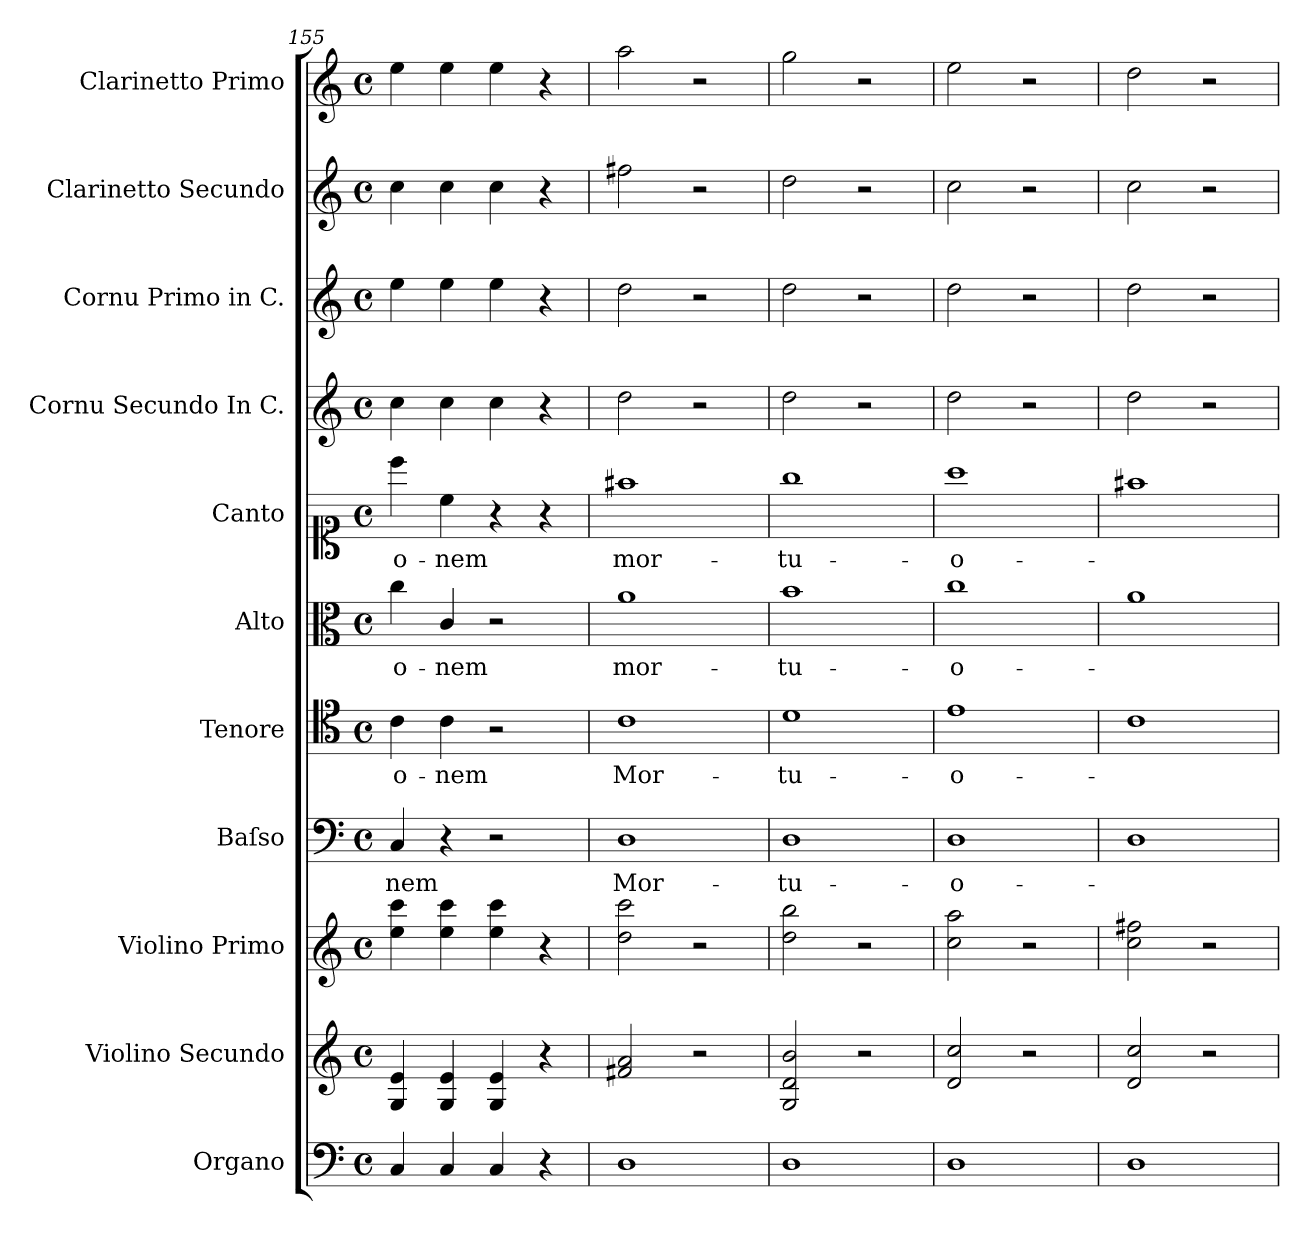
**kern	**kern	**kern	**kern	**text	**kern	**text	**kern	**text	**kern	**text	**kern	**kern	**kern	**kern
*part11	*part10	*part9	*part8	*part8	*part7	*part7	*part6	*part6	*part5	*part5	*part4	*part3	*part2	*part1
*staff11	*staff10	*staff9	*staff8	*staff8	*staff7	*staff7	*staff6	*staff6	*staff5	*staff5	*staff4	*staff3	*staff2	*staff1
*I"Organo	*I"Violino Secundo	*I"Violino Primo	*I"Baſso	*	*I"Tenore	*	*I"Alto	*	*I"Canto	*	*I"Cornu Secundo In C.	*I"Cornu Primo in C.	*I"Clarinetto Secundo	*I"Clarinetto Primo
*I'org	*I'vl 2	*I'vl 1	*I'B	*	*I'T	*	*I'A	*	*	*	*I'cor 2 in C	*I'cor 1 in C	*I'cl 2	*I'cl 1
*clefF4	*clefG2	*clefG2	*clefF4	*	*clefC4	*	*clefC3	*	*clefC1	*	*clefG2	*clefG2	*clefG2	*clefG2
*	*	*	*	*	*	*	*	*	*	*	*ITrd8c12	*ITrd8c12	*	*
*k[]	*k[]	*k[]	*k[]	*	*k[]	*	*k[]	*	*k[]	*	*k[]	*k[]	*k[]	*k[]
*C:	*C:	*C:	*C:	*	*C:	*	*C:	*	*C:	*	*C:	*C:	*C:	*C:
*M4/4	*M4/4	*M4/4	*M4/4	*	*M4/4	*	*M4/4	*	*M4/4	*	*M4/4	*M4/4	*M4/4	*M4/4
*met(c)	*met(c)	*met(c)	*met(c)	*	*met(c)	*	*met(c)	*	*met(c)	*	*met(c)	*met(c)	*met(c)	*met(c)
=155	=155	=155	=155	=155	=155	=155	=155	=155	=155	=155	=155	=155	=155	=155
!	!	!	!	!	!	!LO:LY:i	!	!	!	!LO:LY:i	!	!	!	!
4C/	4G/ 4e/	4ee\ 4ccc\	4C/	-nem	4c\	-o-	4cc\	-o-	4ccc\	-o-	4c\	4e\	4cc\	4ee\
!	!	!	!	!	!	!LO:LY:i	!	!	!	!LO:LY:i	!	!	!	!
4C/	4G/ 4e/	4ee\ 4ccc\	4r	.	4c\	-nem	4c/	-nem	4cc\	-nem	4c\	4e\	4cc\	4ee\
4C/	4G/ 4e/	4ee\ 4ccc\	2r	.	2r	.	2r	.	4r	.	4c\	4e\	4cc\	4ee\
4r	4r	4r	.	.	.	.	.	.	4r	.	4r	4r	4r	4r
=156	=156	=156	=156	=156	=156	=156	=156	=156	=156	=156	=156	=156	=156	=156
1D	2f#X/ 2a/	2dd\ 2ccc\	1D	Mor-	1c	Mor-	1a	mor-	1ff#X	mor-	2d\	2d\	2ff#X\	2aa\
.	2r	2r	.	.	.	.	.	.	.	.	2r	2r	2r	2r
=157	=157	=157	=157	=157	=157	=157	=157	=157	=157	=157	=157	=157	=157	=157
1D	2G/ 2d/ 2b/	2dd\ 2bb\	1D	-tu-	1d	-tu-	1b	-tu-	1gg	-tu-	2d\	2d\	2dd\	2gg\
.	2r	2r	.	.	.	.	.	.	.	.	2r	2r	2r	2r
=158	=158	=158	=158	=158	=158	=158	=158	=158	=158	=158	=158	=158	=158	=158
1D	2d/ 2cc/	2cc\ 2aa\	1D	-o-	1e	-o-	1cc	-o-	1aa	-o-	2d\	2d\	2cc\	2ee\
.	2r	2r	.	.	.	.	.	.	.	.	2r	2r	2r	2r
=159	=159	=159	=159	=159	=159	=159	=159	=159	=159	=159	=159	=159	=159	=159
1D	2d/ 2cc/	2cc\ 2ff#X\	1D	.	1c	.	1a	.	1ff#X	.	2d\	2d\	2cc\	2dd\
.	2r	2r	.	.	.	.	.	.	.	.	2r	2r	2r	2r
=	=	=	=	=	=	=	=	=	=	=	=	=	=	=
*-	*-	*-	*-	*-	*-	*-	*-	*-	*-	*-	*-	*-	*-	*-
